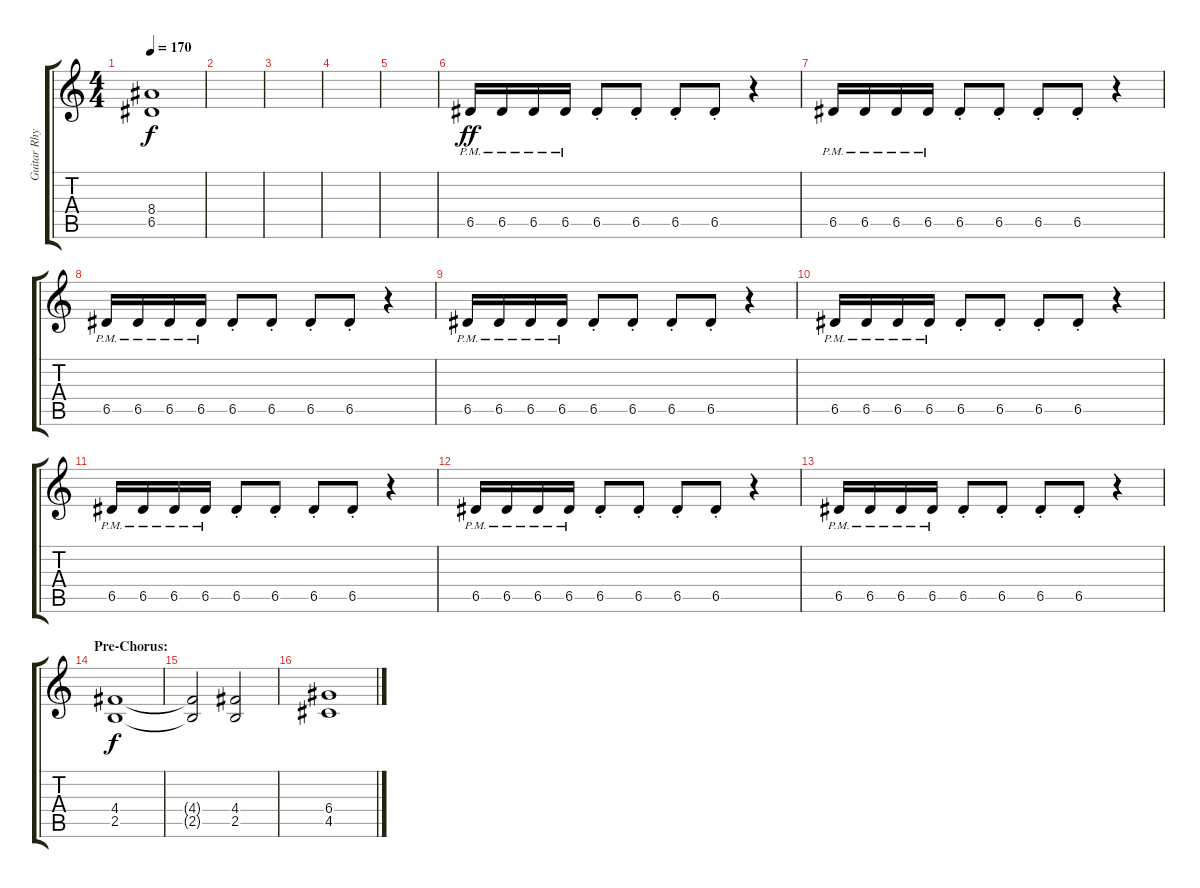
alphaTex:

\track ("Guitar Rhythm" "Guitar Rhy") {instrument distortionguitar}
\staff {score tabs}
\tuning (E4 B3 G3 D3 A2 E2) {hide}
\ts (4 4)
\tempo 170
\clef g2
\ks c
(8.4{t} 6.5{t}).1{dy f volume 8} |
|
|
|
|
6.5{pm}.16{dy ff} 6.5{pm}.16 6.5{pm}.16 6.5{pm}.16 6.5{st}.8 6.5{st}.8 6.5{st}.8 6.5{st}.8 r.4 |
6.5{pm}.16 6.5{pm}.16 6.5{pm}.16 6.5{pm}.16 6.5{st}.8 6.5{st}.8 6.5{st}.8 6.5{st}.8 r.4 |
6.5{pm}.16 6.5{pm}.16 6.5{pm}.16 6.5{pm}.16 6.5{st}.8 6.5{st}.8 6.5{st}.8 6.5{st}.8 r.4 |
6.5{pm}.16 6.5{pm}.16 6.5{pm}.16 6.5{pm}.16 6.5{st}.8 6.5{st}.8 6.5{st}.8 6.5{st}.8 r.4 |
6.5{pm}.16 6.5{pm}.16 6.5{pm}.16 6.5{pm}.16 6.5{st}.8 6.5{st}.8 6.5{st}.8 6.5{st}.8 r.4 |
6.5{pm}.16 6.5{pm}.16 6.5{pm}.16 6.5{pm}.16 6.5{st}.8 6.5{st}.8 6.5{st}.8 6.5{st}.8 r.4 |
6.5{pm}.16 6.5{pm}.16 6.5{pm}.16 6.5{pm}.16 6.5{st}.8 6.5{st}.8 6.5{st}.8 6.5{st}.8 r.4 |
6.5{pm}.16 6.5{pm}.16 6.5{pm}.16 6.5{pm}.16 6.5{st}.8 6.5{st}.8 6.5{st}.8 6.5{st}.8 r.4 |
\section ("" "Pre-Chorus:")
(4.4 2.5).1{dy f} |
(4.4{t} 2.5{t}).2 (4.4 2.5).2 |
(6.4 4.5).1
